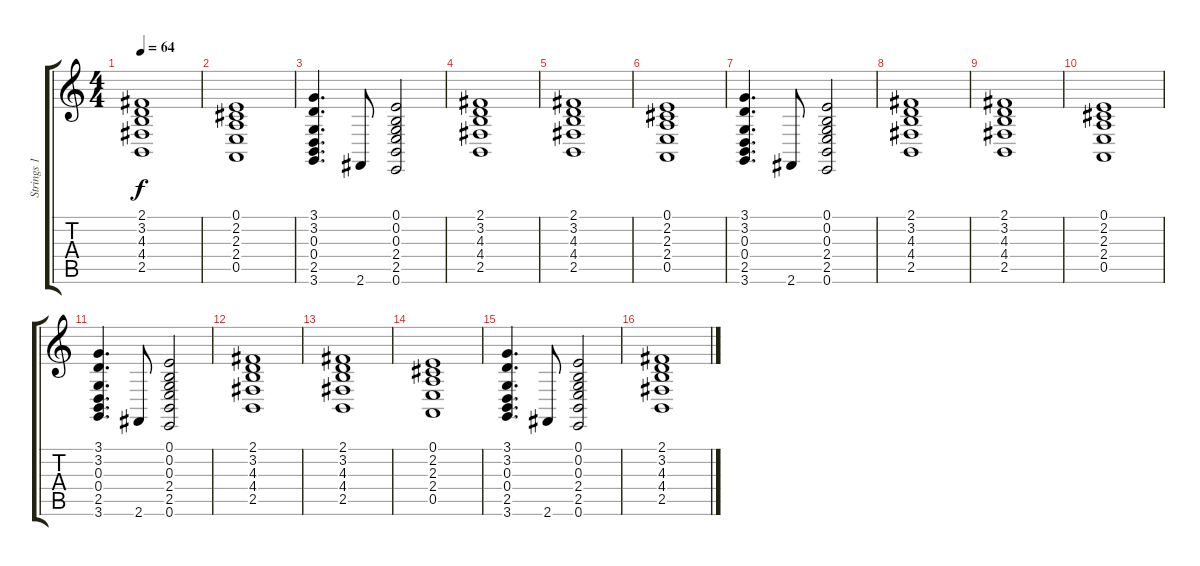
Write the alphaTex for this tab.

\track ("Strings 1" "Strings 1") {instrument synthstrings1}
\staff {score tabs}
\tuning (E4 B3 G3 D3 A2 E2) {hide}
\ts (4 4)
\tempo 64
\clef g2
\ks c
(2.1 3.2 4.3 4.4 2.5).1{dy f} |
(0.1 2.2 2.3 2.4 0.5).1 |
(3.1 3.2 0.3 0.4 2.5 3.6).4{d} 2.6.8 (0.1 0.2 0.3 2.4 2.5 0.6).2 |
(2.1 3.2 4.3 4.4 2.5).1 |
(2.1 3.2 4.3 4.4 2.5).1 |
(0.1 2.2 2.3 2.4 0.5).1 |
(3.1 3.2 0.3 0.4 2.5 3.6).4{d} 2.6.8 (0.1 0.2 0.3 2.4 2.5 0.6).2 |
(2.1 3.2 4.3 4.4 2.5).1 |
(2.1 3.2 4.3 4.4 2.5).1 |
(0.1 2.2 2.3 2.4 0.5).1 |
(3.1 3.2 0.3 0.4 2.5 3.6).4{d} 2.6.8 (0.1 0.2 0.3 2.4 2.5 0.6).2 |
(2.1 3.2 4.3 4.4 2.5).1 |
(2.1 3.2 4.3 4.4 2.5).1 |
(0.1 2.2 2.3 2.4 0.5).1 |
(3.1 3.2 0.3 0.4 2.5 3.6).4{d} 2.6.8 (0.1 0.2 0.3 2.4 2.5 0.6).2 |
(2.1 3.2 4.3 4.4 2.5).1
